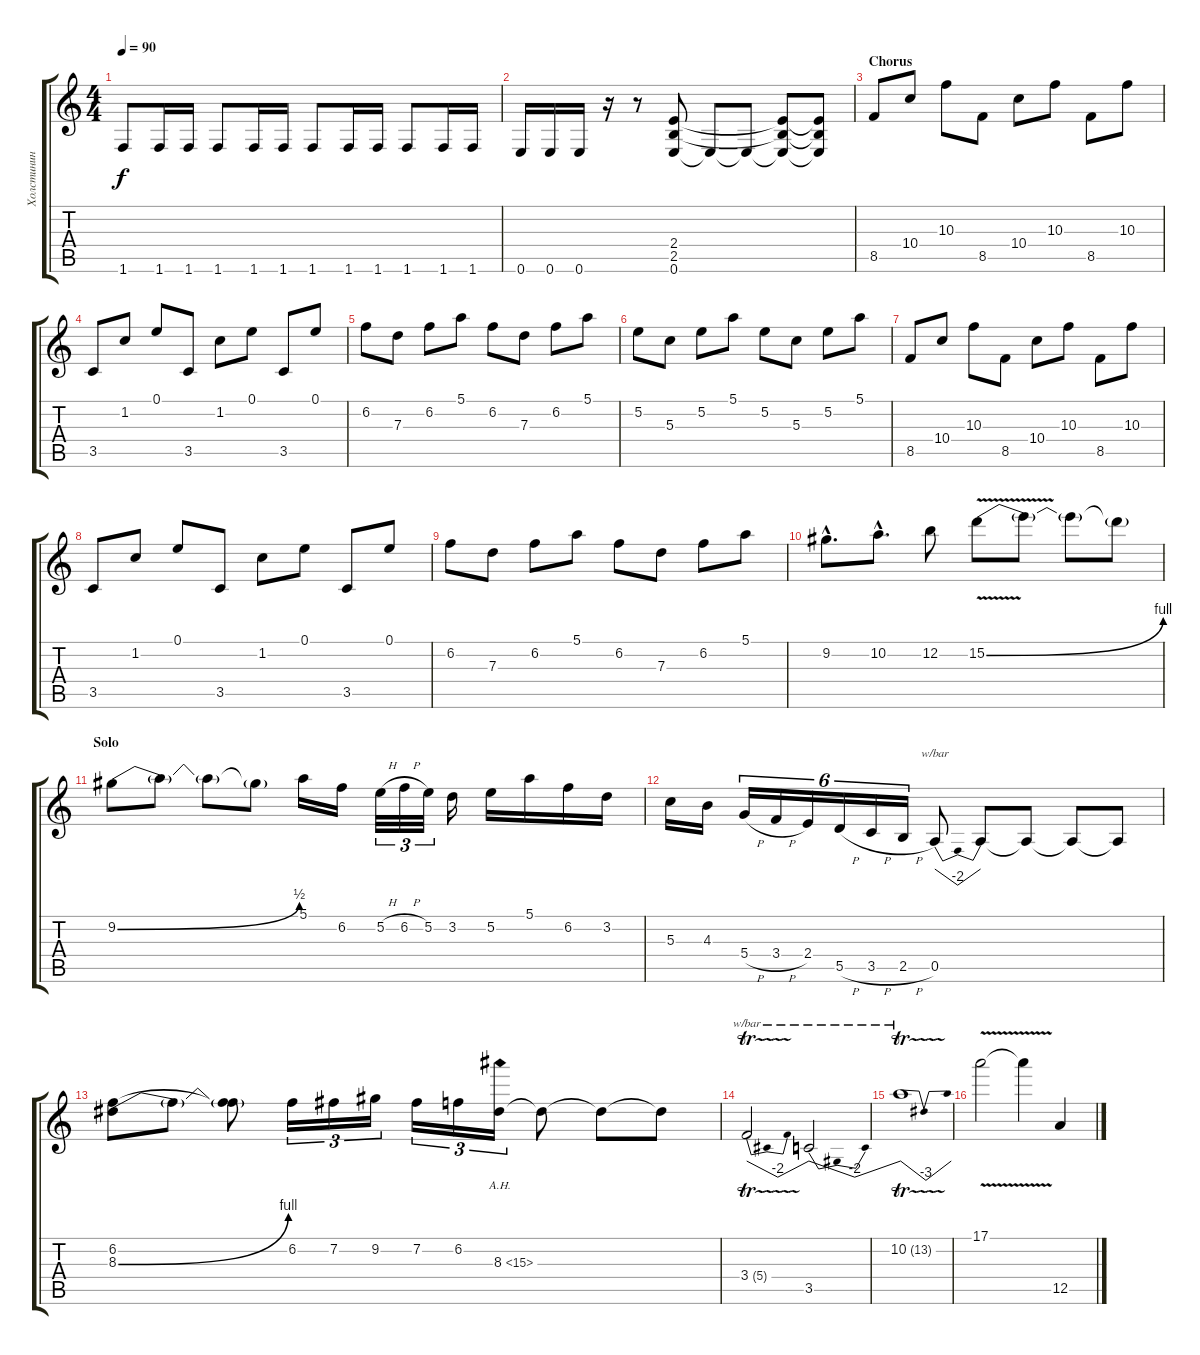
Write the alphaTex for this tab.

\track ("Холстинин (Guitar 1)" "Холстинин ") {instrument distortionguitar}
\staff {score tabs}
\tuning (E4 B3 G3 D3 A2 E2) {hide}
\ts (4 4)
\tempo 90
\clef g2
\ks c
1.6.8{dy f} 1.6.16 1.6.16 1.6.8 1.6.16 1.6.16 1.6.8 1.6.16 1.6.16 1.6.8 1.6.16 1.6.16 |
0.6.16 0.6.16 0.6.16 r.16 r.8 (2.4 2.5 0.6).8 0.6{t}.8 0.6{t}.8 (2.4{t} 2.5{t} 0.6{t}).8 (2.4{t} 2.5{t} 0.6{t}).8 |
\section ("" "Chorus")
8.5.8{instrument electricguitarclean} 10.4.8 10.3.8 8.5.8 10.4.8 10.3.8 8.5.8 10.3.8 |
3.5.8 1.2.8 0.1.8 3.5.8 1.2.8 0.1.8 3.5.8 0.1.8 |
6.2.8 7.3.8 6.2.8 5.1.8 6.2.8 7.3.8 6.2.8 5.1.8 |
5.2.8 5.3.8 5.2.8 5.1.8 5.2.8 5.3.8 5.2.8 5.1.8 |
8.5.8{instrument electricguitarclean} 10.4.8 10.3.8 8.5.8 10.4.8 10.3.8 8.5.8 10.3.8 |
3.5.8 1.2.8 0.1.8 3.5.8 1.2.8 0.1.8 3.5.8 0.1.8 |
6.2.8 7.3.8 6.2.8 5.1.8 6.2.8 7.3.8 6.2.8 5.1.8 |
9.2{hac}.8{d volume 16 instrument distortionguitar} 10.2{hac}.8{d} 12.2.8 15.2{be (bend 0 0 60 4) v}.8 15.2{t}.8 15.2{t}.8 15.2{t}.8 |
\section ("" "Solo")
9.2{be (bend 0 0 60 2)}.8 9.2{t}.8 9.2{t}.8 9.2{t}.8 5.1.16 6.2.16 5.2{h}.32{tu (3 2)} 6.2{h}.32{tu (3 2)} 5.2.32{tu (3 2)} 3.2.16 5.2.16 5.1.16 6.2.16 3.2.16 |
5.3.16 4.3.16 5.4{h}.16{tu (6 4)} 3.4{h}.16{tu (6 4)} 2.4.16{tu (6 4)} 5.5{h}.16{tu (6 4)} 3.5{h}.16{tu (6 4)} 2.5{h}.16{tu (6 4)} 0.5.8{tbe (dip default 0 0 30 -8 60 0)} 0.5{t}.8 0.5{t}.8 0.5{t}.8 0.5{t}.8 |
(6.2 8.3{be (bend 0 0 60 4)}).8 8.3{t}.8 (6.2{t} 8.3{t}).8 6.2.16{tu (3 2)} 7.2.16{tu (3 2)} 9.2.16{tu (3 2)} 7.2.16{tu (3 2)} 6.2.16{tu (3 2)} 8.3{ah 7}.16{tu (3 2)} 8.3{t}.8 8.3{t}.8 8.3{t}.8 |
3.4{tr (5 32)}.2{tbe (dip default 0 0 30 -8 60 0)} 3.5.2{tbe (dip default 0 0 30 -8 60 0)} |
10.2{tr (13 32)}.1{tbe (dip default 0 0 30 -12 60 0)} |
17.1{v}.2 17.1{t}.4 12.5.4
